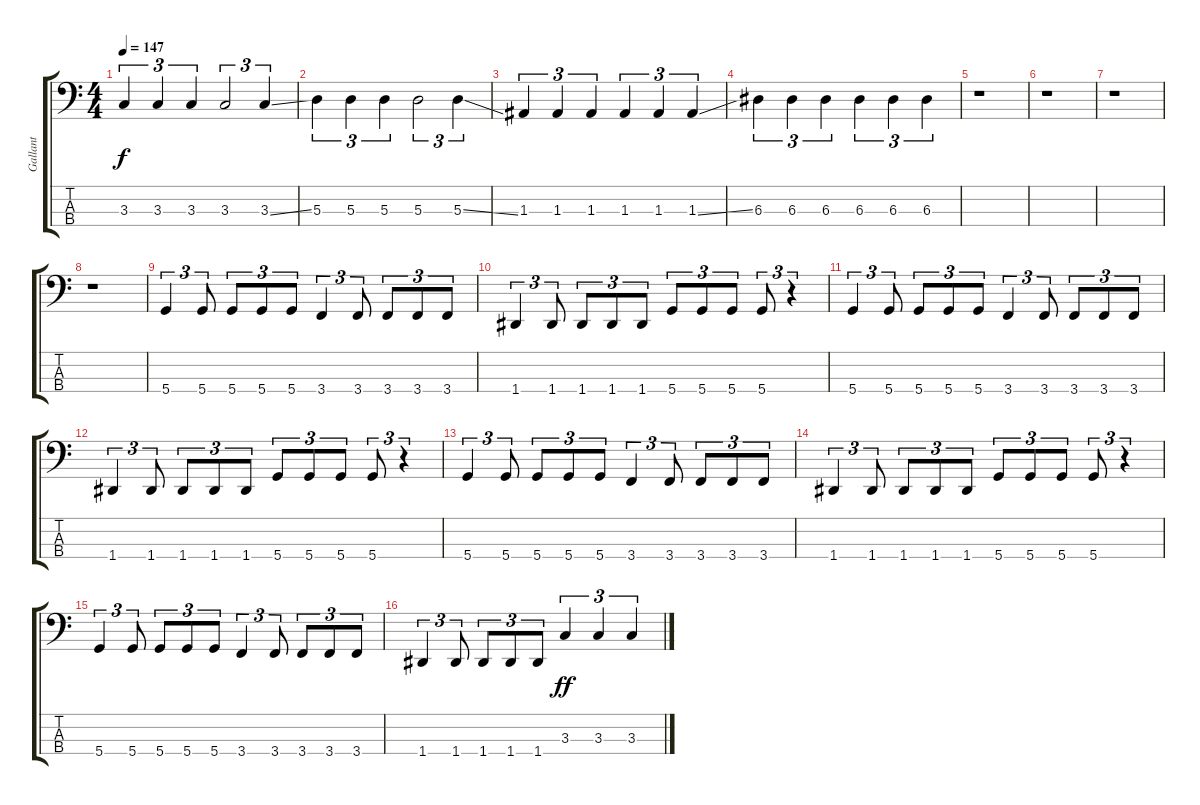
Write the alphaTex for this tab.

\track ("Gallant" "Gallant") {instrument electricbassfinger}
\staff {score tabs}
\tuning (G2 D2 A1 D1) {hide}
\ts (4 4)
\tempo 147
\clef f4
\ks c
3.3.4{tu (3 2) dy f} 3.3.4{tu (3 2)} 3.3.4{tu (3 2)} 3.3.2{tu (3 2)} 3.3{ss}.4{tu (3 2)} |
5.3.4{tu (3 2)} 5.3.4{tu (3 2)} 5.3.4{tu (3 2)} 5.3.2{tu (3 2)} 5.3{ss}.4{tu (3 2)} |
1.3.4{tu (3 2)} 1.3.4{tu (3 2)} 1.3.4{tu (3 2)} 1.3.4{tu (3 2)} 1.3.4{tu (3 2)} 1.3{ss}.4{tu (3 2)} |
6.3.4{tu (3 2)} 6.3.4{tu (3 2)} 6.3.4{tu (3 2)} 6.3.4{tu (3 2)} 6.3.4{tu (3 2)} 6.3.4{tu (3 2)} |
r.1 |
r.1 |
r.1 |
r.1 |
5.4.4{tu (3 2)} 5.4.8{tu (3 2)} 5.4.8{tu (3 2)} 5.4.8{tu (3 2)} 5.4.8{tu (3 2)} 3.4.4{tu (3 2)} 3.4.8{tu (3 2)} 3.4.8{tu (3 2)} 3.4.8{tu (3 2)} 3.4.8{tu (3 2)} |
1.4.4{tu (3 2)} 1.4.8{tu (3 2)} 1.4.8{tu (3 2)} 1.4.8{tu (3 2)} 1.4.8{tu (3 2)} 5.4.8{tu (3 2)} 5.4.8{tu (3 2)} 5.4.8{tu (3 2)} 5.4.8{tu (3 2)} r.4{tu (3 2)} |
5.4.4{tu (3 2)} 5.4.8{tu (3 2)} 5.4.8{tu (3 2)} 5.4.8{tu (3 2)} 5.4.8{tu (3 2)} 3.4.4{tu (3 2)} 3.4.8{tu (3 2)} 3.4.8{tu (3 2)} 3.4.8{tu (3 2)} 3.4.8{tu (3 2)} |
1.4.4{tu (3 2)} 1.4.8{tu (3 2)} 1.4.8{tu (3 2)} 1.4.8{tu (3 2)} 1.4.8{tu (3 2)} 5.4.8{tu (3 2)} 5.4.8{tu (3 2)} 5.4.8{tu (3 2)} 5.4.8{tu (3 2)} r.4{tu (3 2)} |
5.4.4{tu (3 2)} 5.4.8{tu (3 2)} 5.4.8{tu (3 2)} 5.4.8{tu (3 2)} 5.4.8{tu (3 2)} 3.4.4{tu (3 2)} 3.4.8{tu (3 2)} 3.4.8{tu (3 2)} 3.4.8{tu (3 2)} 3.4.8{tu (3 2)} |
1.4.4{tu (3 2)} 1.4.8{tu (3 2)} 1.4.8{tu (3 2)} 1.4.8{tu (3 2)} 1.4.8{tu (3 2)} 5.4.8{tu (3 2)} 5.4.8{tu (3 2)} 5.4.8{tu (3 2)} 5.4.8{tu (3 2)} r.4{tu (3 2)} |
5.4.4{tu (3 2)} 5.4.8{tu (3 2)} 5.4.8{tu (3 2)} 5.4.8{tu (3 2)} 5.4.8{tu (3 2)} 3.4.4{tu (3 2)} 3.4.8{tu (3 2)} 3.4.8{tu (3 2)} 3.4.8{tu (3 2)} 3.4.8{tu (3 2)} |
1.4.4{tu (3 2)} 1.4.8{tu (3 2)} 1.4.8{tu (3 2)} 1.4.8{tu (3 2)} 1.4.8{tu (3 2)} 3.3.4{tu (3 2) dy ff} 3.3.4{tu (3 2)} 3.3.4{tu (3 2)}
